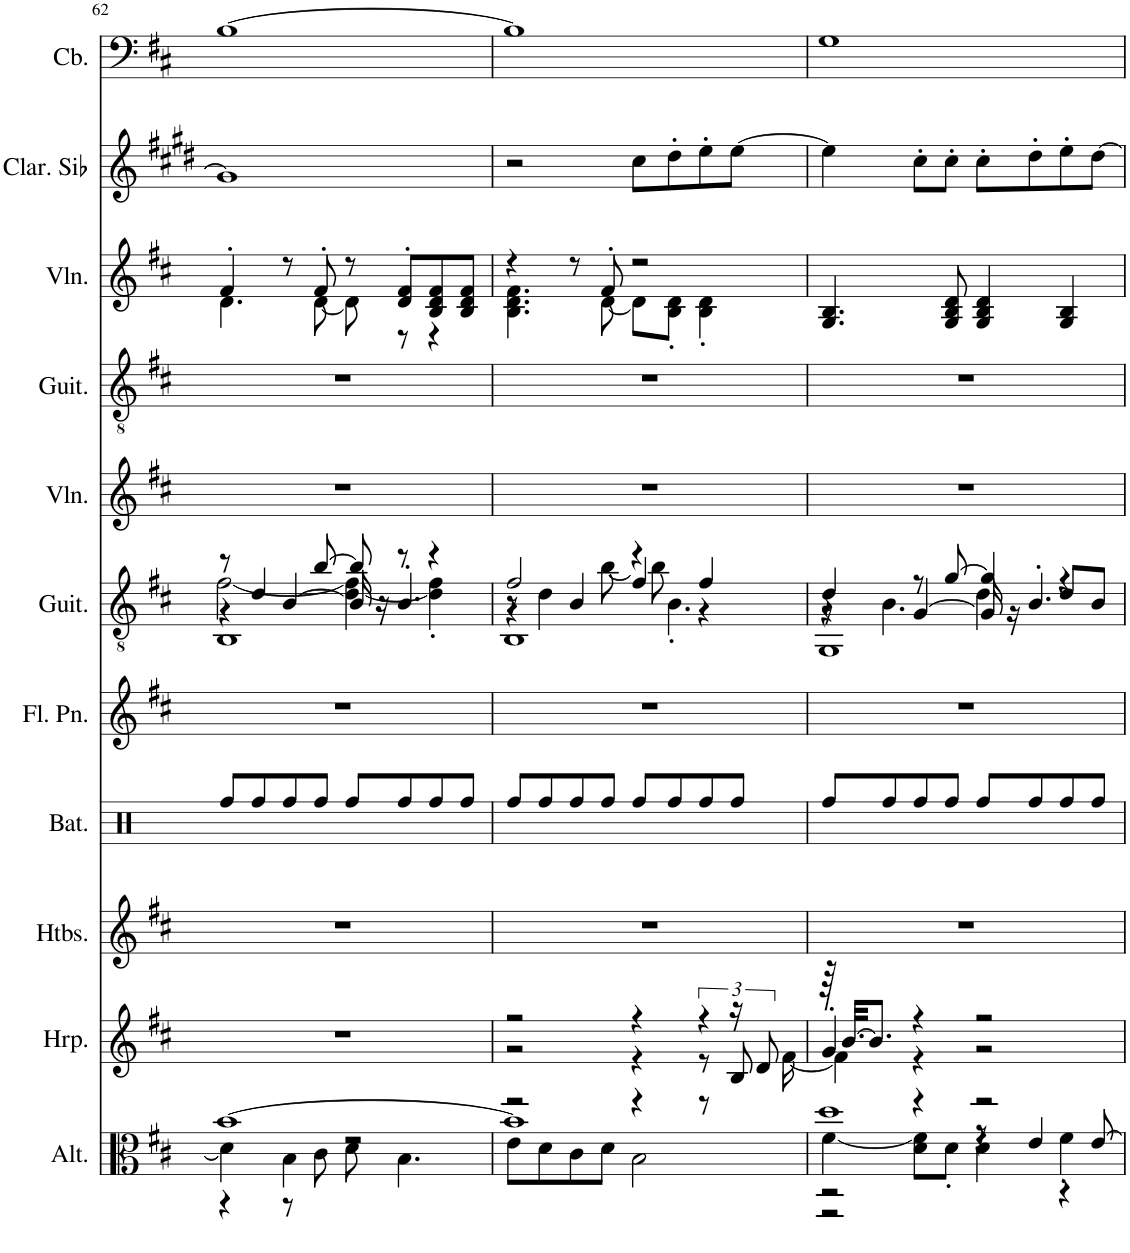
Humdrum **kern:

**kern	**kern	**kern	**kern	**kern	**kern	**kern	**kern	**kern	**kern	**kern
*part11	*part10	*part9	*part8	*part7	*part6	*part5	*part4	*part3	*part2	*part1
*staff11	*staff10	*staff9	*staff8	*staff7	*staff6	*staff5	*staff4	*staff3	*staff2	*staff1
*I"Altos	*I"Harpe	*I"Hautbois	*I"Batterie	*I"Flûte de Pan	*I"Guitare acoustique	*I"Violon	*I"Guitare acoustique	*I"Violon	*I"Clarinette en Sib	*I"Contrebasse
*I'Alt.	*I'Hrp.	*I'Htbs.	*I'Bat.	*I'Fl. Pn.	*I'Guit.	*I'Vln.	*I'Guit.	*I'Vln.	*I'Clar. Sib	*I'Cb.
!!LO:PB:g=z
*clefC3	*clefG2	*clefG2	*clefX	*clefG2	*clefGv2	*clefG2	*clefGv2	*clefG2	*clefG2	*clefF4
*	*	*	*	*	*	*	*	*	*Trd1c2	*Trd7c12
*k[f#c#]	*k[f#c#]	*k[f#c#]	*k[]	*k[f#c#]	*k[f#c#]	*k[f#c#]	*k[f#c#]	*k[f#c#]	*k[f#c#g#d#]	*k[f#c#]
*M4/4	*M4/4	*M4/4	*M4/4	*M4/4	*M4/4	*M4/4	*M4/4	*M4/4	*M4/4	*M4/4
=62	=62	=62	=62	=62	=62	=62	=62	=62	=62	=62
*^	*	*	*	*	*^	*	*	*^	*	*
*	*^	*	*	*	*	*	*^	*	*	*	*	*	*
*	*	*	*	*	*	*	*	*	*^	*	*	*	*	*	*
[1b	4d\]	4r	1r	1r	8Rff/L	1r	8r	[2f#\	4r	1BB	1r	1r	4f#'/	4.d\	1g#]	[1B
.	.	.	.	.	8Rff/	.	4d/	.	.	.	.	.	.	.	.	.
.	4B\	8r	.	.	8Rff/	.	.	.	[4B/	.	.	.	8r	.	.	.
.	.	8c#\	.	.	8Rff/J	.	[8b/	.	.	.	.	.	8f#'/	[8d\	.	.
.	2r	8d\	.	.	8Rff/L	.	8b/]	[4d\ 4f#\]	16B/]	.	.	.	8r	8d\]	.	.
.	.	.	.	.	.	.	.	.	16r	.	.	.	.	.	.	.
.	.	4.B\	.	.	8Rff/	.	8r	.	4.B'/	.	.	.	8d/' 8f#/'L	8r	.	.
.	.	.	.	.	8Rff/	.	4r	4d\]' 4f#\'	.	.	.	.	8B/ 8d/ 8f#/	4r	.	.
.	.	.	.	.	8Rff/J	.	.	.	.	.	.	.	8B/ 8d/ 8f#/J	.	.	.
*	*v	*v	*	*	*	*	*	*	*	*	*	*	*	*	*	*
=63	=63	=63	=63	=63	=63	=63	=63	=63	=63	=63	=63	=63	=63	=63	=63
*	*	*^	*	*	*	*	*	*	*	*	*	*	*	*	*
*	*	*	*^	*	*	*	*	*	*	*	*	*	*	*	*	*
1b]	8e\L	2r	2r	2r	1r	8Rff/L	1r	2f#/	8r	4r	1BB	1r	1r	4r	4.B\ 4.d\ 4.f#\	2r	1B]
.	8d\	.	.	.	.	8Rff/	.	.	4d\	.	.	.	.	.	.	.	.
.	8c#\	.	.	.	.	8Rff/	.	.	.	4B/	.	.	.	8r	.	.	.
.	8d\J	.	.	.	.	8Rff/J	.	.	[8b\	.	.	.	.	8f#'/	[8d\	.	.
.	2B\	4r	4r	4r	.	8Rff/L	.	4r	8b\]	4f#/	.	.	.	2r	8d\L]	8cc#\L	.
.	.	.	.	.	.	8Rff/	.	.	4.B'\	.	.	.	.	.	8B\' 8d\'J	8dd#'\	.
.	.	6r	8r	8r	.	8Rff/	.	4f#/	.	4r	.	.	.	.	4B\' 4d\'	8ee'\	.
.	.	.	16r	8B/	.	8Rff/J	.	.	.	.	.	.	.	.	.	[8ee\J	.
.	.	12d/	.	.	.	.	.	.	.	.	.	.	.	.	.	.	.
.	.	.	[16f#\	.	.	.	.	.	.	.	.	.	.	.	.	.	.
*	*	*	*	*	*	*	*	*	*	*	*	*	*	*v	*v	*	*
=64	=64	=64	=64	=64	=64	=64	=64	=64	=64	=64	=64	=64	=64	=64	=64	=64
*^	*^	*	*	*	*	*	*	*	*	*	*	*	*	*	*	*
1dd	[4f#\	2r	2r	64r	4f#\]	4g'/	1r	8Rff/L	1r	4d/	8r	4r	1GG	1r	1r	4.G/ 4.B/	4ee\]	1G
.	.	.	.	[32.b/KKL	.	.	.	.	.	.	.	.	.	.	.	.	.	.
.	.	.	.	8.b/J]	.	.	.	.	.	.	.	.	.	.	.	.	.	.
.	.	.	.	.	.	.	.	8Rff/	.	.	4.B\	.	.	.	.	.	.	.
.	8d\ 8f#\]L	.	.	4r	4r	4r	.	8Rff/	.	8r	.	[4G/	.	.	.	.	8cc#'\L	.
.	8d'\J	.	.	.	.	.	.	8Rff/J	.	[8g/	.	.	.	.	.	8G/ 8B/ 8d/	8cc#'\J	.
.	4r	8r	4d\	2r	2r	2r	.	8Rff/L	.	4g/]	4d\	16G/]	.	.	.	4G/ 4B/ 4d/	8cc#'\L	.
.	.	.	.	.	.	.	.	.	.	.	.	16r	.	.	.	.	.	.
.	.	4e/	.	.	.	.	.	8Rff/	.	.	.	4.B'/	.	.	.	.	8dd#'\	.
.	4f#'\	.	4r	.	.	.	.	8Rff/	.	8d/L	4r	.	.	.	.	4G/ 4B/	8ee'\	.
.	.	[8e/	.	.	.	.	.	8Rff/J	.	8B/J	.	.	.	.	.	.	[8dd#\J	.
*v	*v	*v	*v	*	*	*	*	*	*	*v	*v	*v	*v	*	*	*	*	*
*	*v	*v	*v	*	*	*	*	*	*	*	*	*
=	=	=	=	=	=	=	=	=	=	=
*-	*-	*-	*-	*-	*-	*-	*-	*-	*-	*-
